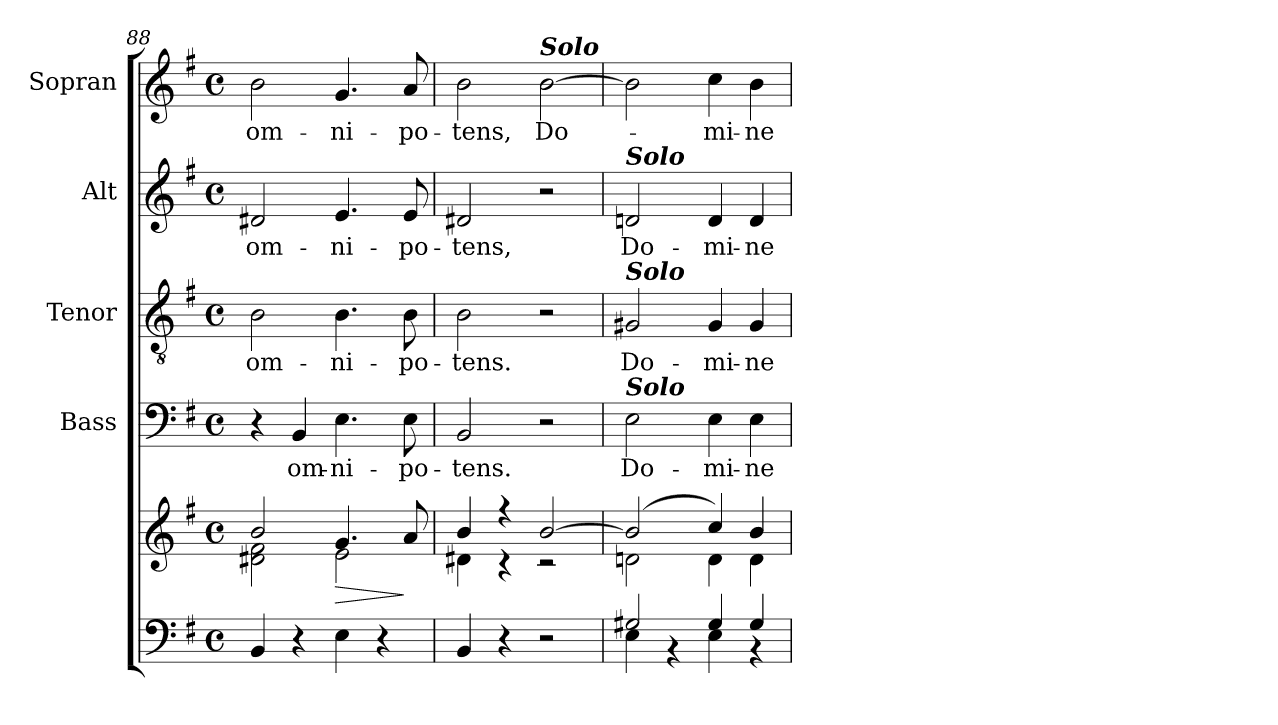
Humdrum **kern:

**kern	**kern	**dynam	**kern	**text	**kern	**text	**kern	**text	**kern	**text
*part5	*part5	*part5	*part4	*part4	*part3	*part3	*part2	*part2	*part1	*part1
*staff6	*staff5	*staff5/6	*staff4	*staff4	*staff3	*staff3	*staff2	*staff2	*staff1	*staff1
*	*	*	*I"Bass	*	*I"Tenor	*	*I"Alt	*	*I"Sopran	*
*	*	*	*I'B.	*	*I'T.	*	*I'A.	*	*I'S.	*
*clefF4	*clefG2	*	*clefF4	*	*clefGv2	*	*clefG2	*	*clefG2	*
*k[f#]	*k[f#]	*	*k[f#]	*	*k[f#]	*	*k[f#]	*	*k[f#]	*
*G:	*G:	*	*G:	*	*G:	*	*G:	*	*G:	*
*M4/4	*M4/4	*	*M4/4	*	*M4/4	*	*M4/4	*	*M4/4	*
*met(c)	*met(c)	*	*met(c)	*	*met(c)	*	*met(c)	*	*met(c)	*
=88	=88	=88	=88	=88	=88	=88	=88	=88	=88	=88
*	*^	*	*	*	*	*	*	*	*	*
!	!	!	!	!	!	!	!LO:LY:b	!	!LO:LY:b	!	!LO:LY:b
4BB/	2b/	2d#X\ 2f#\	.	4r	.	2B\	om-	2d#X/	om-	2b\	om-
!	!	!	!	!	!LO:LY:b	!	!	!	!	!	!
4r	.	.	.	4BB/	om-	.	.	.	.	.	.
!	!	!	!LO:HP:b	!	!LO:LY:b	!	!LO:LY:b	!	!LO:LY:b	!	!LO:LY:b
4E\	4.g/	2e\	>	4.E\	-ni-	4.B\	-ni-	4.e/	-ni-	4.g/	-ni-
4r	.	.	.	.	.	.	.	.	.	.	.
!	!	!	!	!	!LO:LY:b	!	!LO:LY:b	!	!LO:LY:b	!	!LO:LY:b
.	8a/	.	]	8E\	-po-	8B\	-po-	8e/	-po-	8a/	-po-
=89	=89	=89	=89	=89	=89	=89	=89	=89	=89	=89	=89
!	!	!	!	!	!LO:LY:b	!	!LO:LY:b	!	!LO:LY:b	!	!LO:LY:b
4BB/	4b/	4d#X\	.	2BB/	-tens.	2B\	-tens.	2d#X/	-tens,	2b\	-tens,
4r	4r	4r	.	.	.	.	.	.	.	.	.
!	!	!	!	!	!	!	!	!	!	!LO:TX:a:Bi:t=Solo	!
!	!	!	!	!	!	!	!	!	!	!	!LO:LY:b
2r	[>2b!/	2rc	.	2r	.	2r	.	2r	.	[2b\	Do-
!!LO:LB:g=z
=90	=90	=90	=90	=90	=90	=90	=90	=90	=90	=90	=90
*^	*	*	*	*	*	*	*	*	*	*	*
!	!	!	!	!	!	!	!	!	!LO:TX:a:Bi:t=Solo	!	!	!
!	!	!	!	!	!	!	!LO:TX:a:Bi:t=Solo	!	!	!	!	!
!	!	!	!	!	!LO:TX:a:Bi:t=Solo	!	!	!	!	!	!	!
!	!	!	!	!	!	!LO:LY:b	!	!LO:LY:b	!	!LO:LY:b	!	!
2G#X!/	4E\	(2b!/]	2dn!\	.	2E\	Do-	2G#X/	Do-	2dn/	Do-	2b\]	.
.	4rAA	.	.	.	.	.	.	.	.	.	.	.
!	!	!	!	!	!	!LO:LY:b	!	!LO:LY:b	!	!LO:LY:b	!	!LO:LY:b
4G#!/	4E\	4cc!/)	4d!\	.	4E\	-mi-	4G#/	-mi-	4d/	-mi-	4cc\	-mi-
!	!	!	!	!	!	!LO:LY:b	!	!LO:LY:b	!	!LO:LY:b	!	!LO:LY:b
4G#!/	4rAA	4b!/	4d!\	.	4E\	-ne	4G#/	-ne	4d/	-ne	4b\	-ne
*v	*v	*	*	*	*	*	*	*	*	*	*	*
*	*v	*v	*	*	*	*	*	*	*	*	*
=	=	=	=	=	=	=	=	=	=	=
*-	*-	*-	*-	*-	*-	*-	*-	*-	*-	*-
